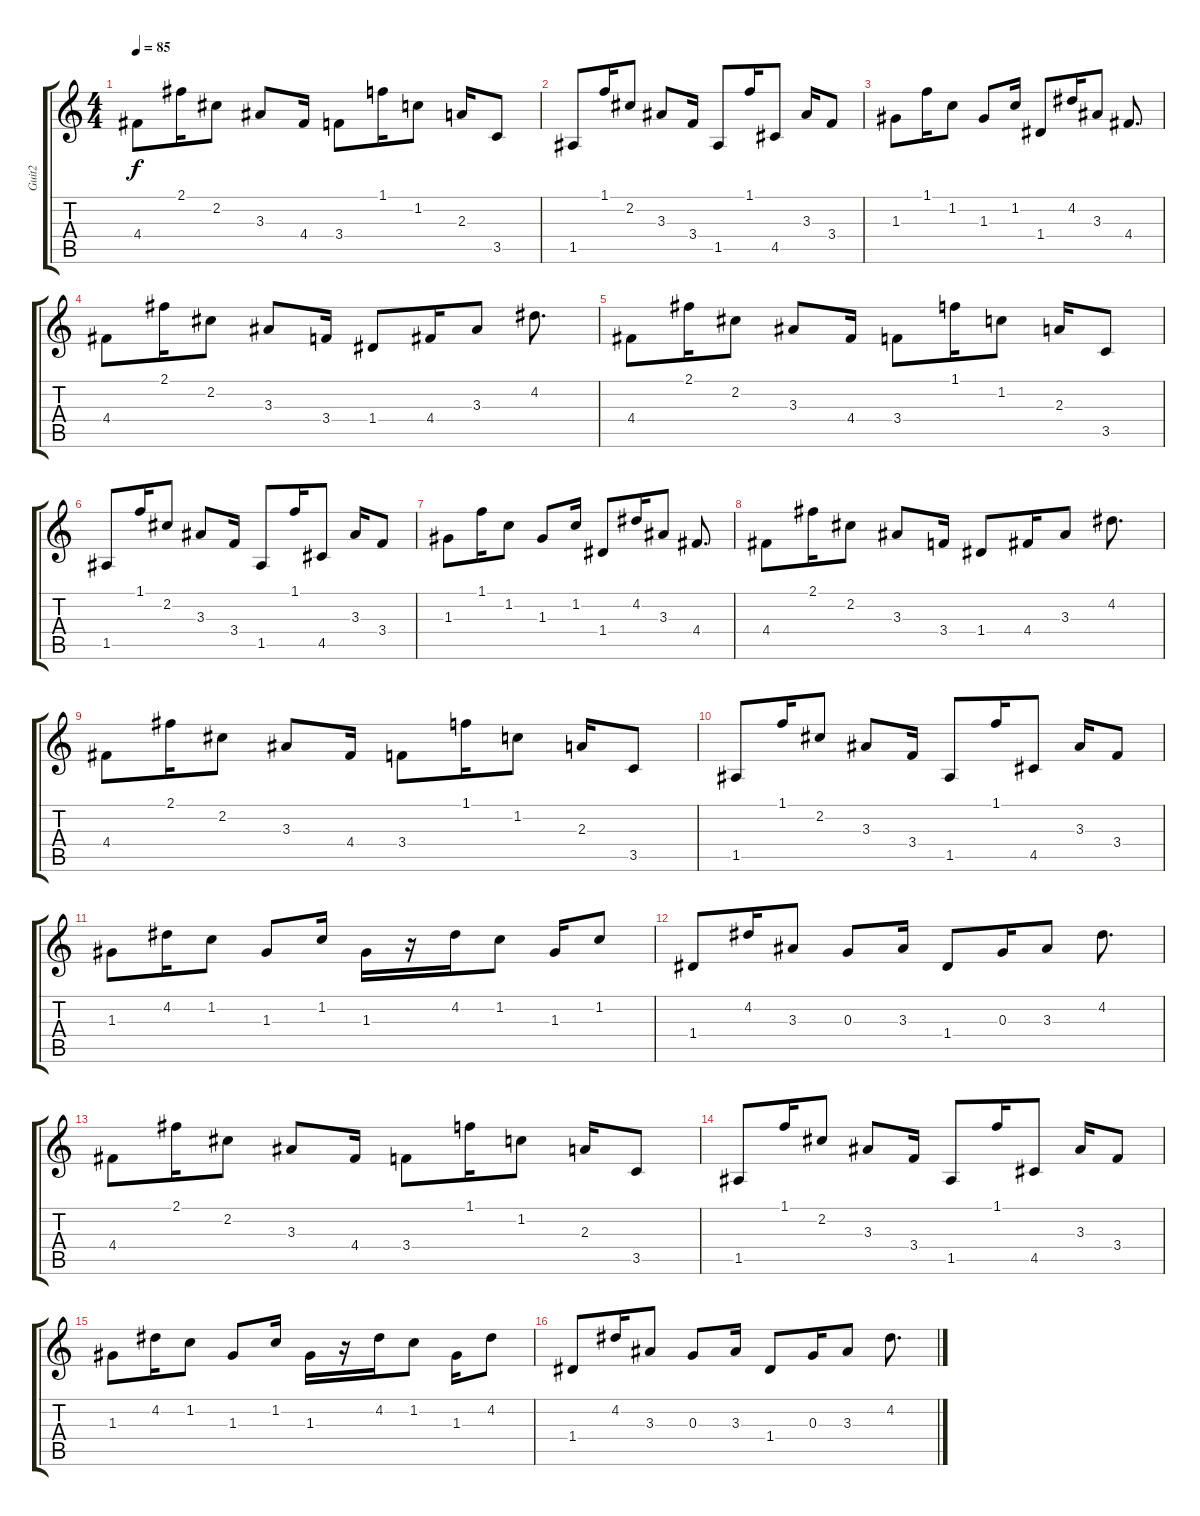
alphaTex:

\track ("Guit2" "Guit2") {instrument overdrivenguitar}
\staff {score tabs}
\tuning (E4 B3 G3 D3 A2 E2) {hide}
\ts (4 4)
\tempo 85
\clef g2
\ks c
4.4.8{dy f} 2.1.16 2.2.8 3.3.8 4.4.16 3.4.8 1.1.16 1.2.8 2.3.16 3.5.8 |
1.5.8 1.1.16 2.2.8 3.3.8 3.4.16 1.5.8 1.1.16 4.5.8 3.3.16 3.4.8 |
1.3.8 1.1.16 1.2.8 1.3.8 1.2.16 1.4.8 4.2.16 3.3.8 4.4.8{d} |
4.4.8 2.1.16 2.2.8 3.3.8 3.4.16 1.4.8 4.4.16 3.3.8 4.2.8{d} |
4.4.8 2.1.16 2.2.8 3.3.8 4.4.16 3.4.8 1.1.16 1.2.8 2.3.16 3.5.8 |
1.5.8 1.1.16 2.2.8 3.3.8 3.4.16 1.5.8 1.1.16 4.5.8 3.3.16 3.4.8 |
1.3.8 1.1.16 1.2.8 1.3.8 1.2.16 1.4.8 4.2.16 3.3.8 4.4.8{d} |
4.4.8 2.1.16 2.2.8 3.3.8 3.4.16 1.4.8 4.4.16 3.3.8 4.2.8{d} |
4.4.8 2.1.16 2.2.8 3.3.8 4.4.16 3.4.8 1.1.16 1.2.8 2.3.16 3.5.8 |
1.5.8 1.1.16 2.2.8 3.3.8 3.4.16 1.5.8 1.1.16 4.5.8 3.3.16 3.4.8 |
1.3.8 4.2.16 1.2.8 1.3.8 1.2.16 1.3.16 r.16 4.2.16 1.2.8 1.3.16 1.2.8 |
1.4.8 4.2.16 3.3.8 0.3.8 3.3.16 1.4.8 0.3.16 3.3.8 4.2.8{d} |
4.4.8 2.1.16 2.2.8 3.3.8 4.4.16 3.4.8 1.1.16 1.2.8 2.3.16 3.5.8 |
1.5.8 1.1.16 2.2.8 3.3.8 3.4.16 1.5.8 1.1.16 4.5.8 3.3.16 3.4.8 |
1.3.8 4.2.16 1.2.8 1.3.8 1.2.16 1.3.16 r.16 4.2.16 1.2.8 1.3.16 4.2.8 |
1.4.8 4.2.16 3.3.8 0.3.8 3.3.16 1.4.8 0.3.16 3.3.8 4.2.8{d}
